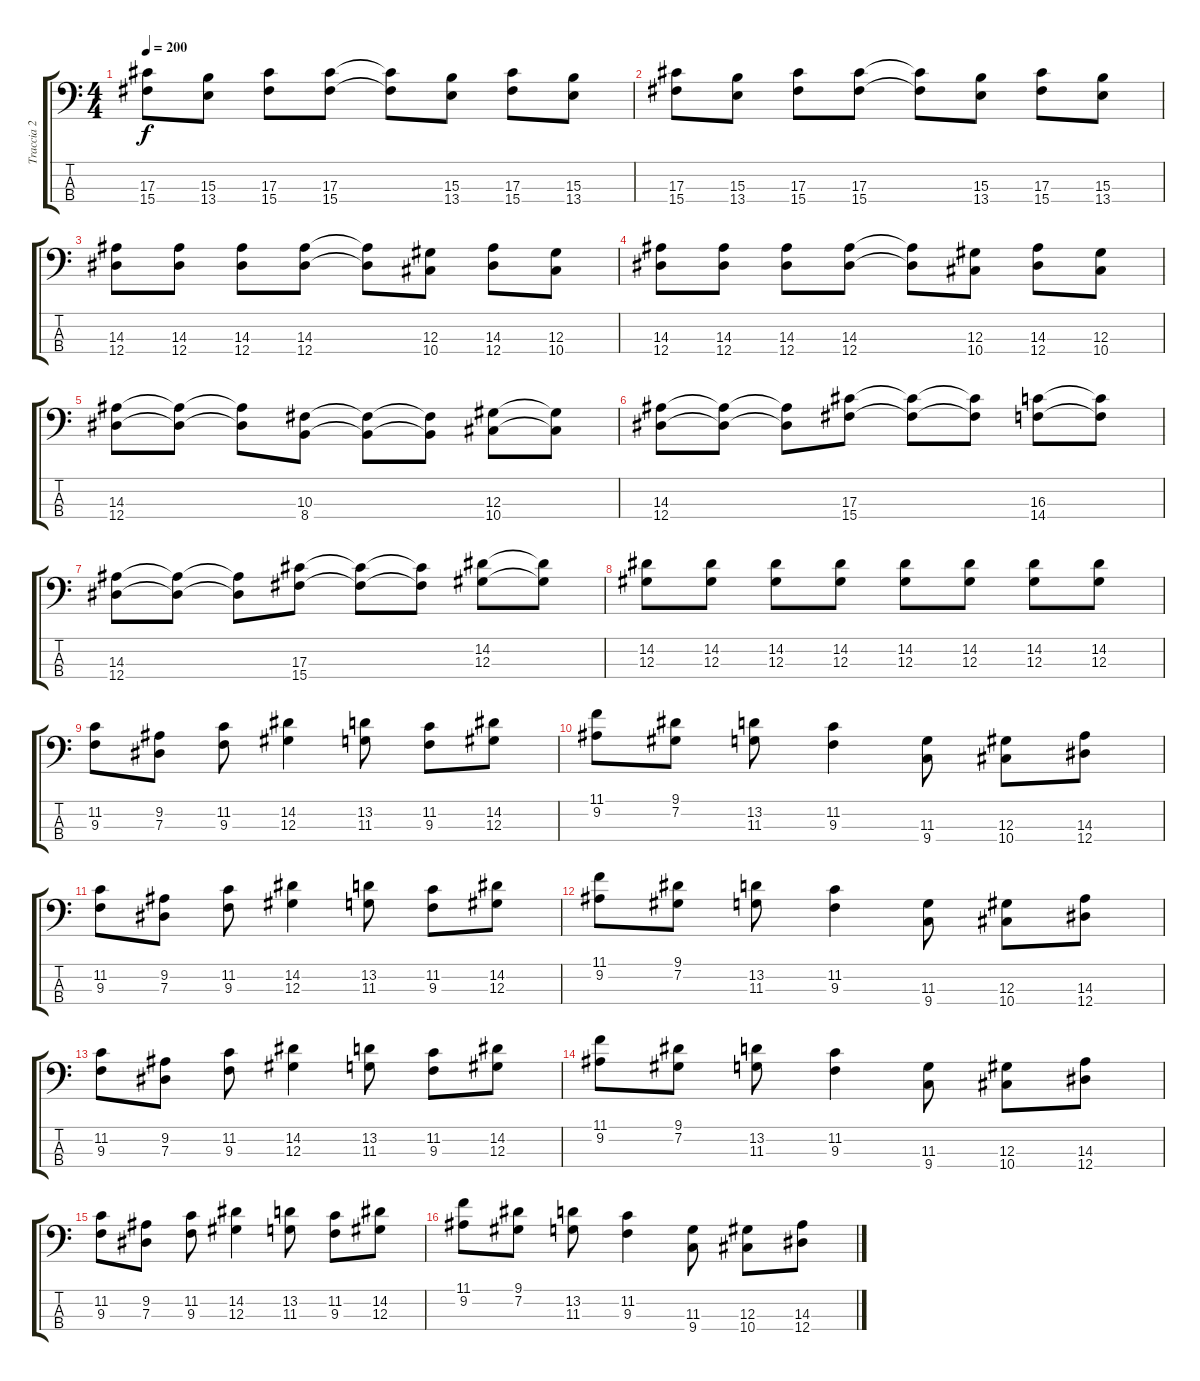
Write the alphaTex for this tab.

\track ("Traccia 2" "Traccia 2") {instrument electricbassfinger}
\staff {score tabs}
\tuning (Gb2 Db2 Ab1 Eb1) {hide}
\ts (4 4)
\tempo 200
\clef f4
\ks c
(17.3 15.4).8{dy f} (15.3 13.4).8 (17.3 15.4).8 (17.3 15.4).8 (17.3{t} 15.4{t}).8 (15.3 13.4).8 (17.3 15.4).8 (15.3 13.4).8 |
(17.3 15.4).8 (15.3 13.4).8 (17.3 15.4).8 (17.3 15.4).8 (17.3{t} 15.4{t}).8 (15.3 13.4).8 (17.3 15.4).8 (15.3 13.4).8 |
(14.3 12.4).8 (14.3 12.4).8 (14.3 12.4).8 (14.3 12.4).8 (14.3{t} 12.4{t}).8 (12.3 10.4).8 (14.3 12.4).8 (12.3 10.4).8 |
(14.3 12.4).8 (14.3 12.4).8 (14.3 12.4).8 (14.3 12.4).8 (14.3{t} 12.4{t}).8 (12.3 10.4).8 (14.3 12.4).8 (12.3 10.4).8 |
(14.3 12.4).8 (14.3{t} 12.4{t}).8 (14.3{t} 12.4{t}).8 (10.3 8.4).8 (10.3{t} 8.4{t}).8 (10.3{t} 8.4{t}).8 (12.3 10.4).8 (12.3{t} 10.4{t}).8 |
(14.3 12.4).8 (14.3{t} 12.4{t}).8 (14.3{t} 12.4{t}).8 (17.3 15.4).8 (17.3{t} 15.4{t}).8 (17.3{t} 15.4{t}).8 (16.3 14.4).8 (16.3{t} 14.4{t}).8 |
(14.3 12.4).8 (14.3{t} 12.4{t}).8 (14.3{t} 12.4{t}).8 (17.3 15.4).8 (17.3{t} 15.4{t}).8 (17.3{t} 15.4{t}).8 (14.2 12.3).8 (14.2{t} 12.3{t}).8 |
(14.2 12.3).8 (14.2 12.3).8 (14.2 12.3).8 (14.2 12.3).8 (14.2 12.3).8 (14.2 12.3).8 (14.2 12.3).8 (14.2 12.3).8 |
(11.2 9.3).8 (9.2 7.3).8 (11.2 9.3).8 (14.2 12.3).4 (13.2 11.3).8 (11.2 9.3).8 (14.2 12.3).8 |
(11.1 9.2).8 (9.1 7.2).8 (13.2 11.3).8 (11.2 9.3).4 (11.3 9.4).8 (12.3 10.4).8 (14.3 12.4).8 |
(11.2 9.3).8 (9.2 7.3).8 (11.2 9.3).8 (14.2 12.3).4 (13.2 11.3).8 (11.2 9.3).8 (14.2 12.3).8 |
(11.1 9.2).8 (9.1 7.2).8 (13.2 11.3).8 (11.2 9.3).4 (11.3 9.4).8 (12.3 10.4).8 (14.3 12.4).8 |
(11.2 9.3).8 (9.2 7.3).8 (11.2 9.3).8 (14.2 12.3).4 (13.2 11.3).8 (11.2 9.3).8 (14.2 12.3).8 |
(11.1 9.2).8 (9.1 7.2).8 (13.2 11.3).8 (11.2 9.3).4 (11.3 9.4).8 (12.3 10.4).8 (14.3 12.4).8 |
(11.2 9.3).8 (9.2 7.3).8 (11.2 9.3).8 (14.2 12.3).4 (13.2 11.3).8 (11.2 9.3).8 (14.2 12.3).8 |
(11.1 9.2).8 (9.1 7.2).8 (13.2 11.3).8 (11.2 9.3).4 (11.3 9.4).8 (12.3 10.4).8 (14.3 12.4).8
